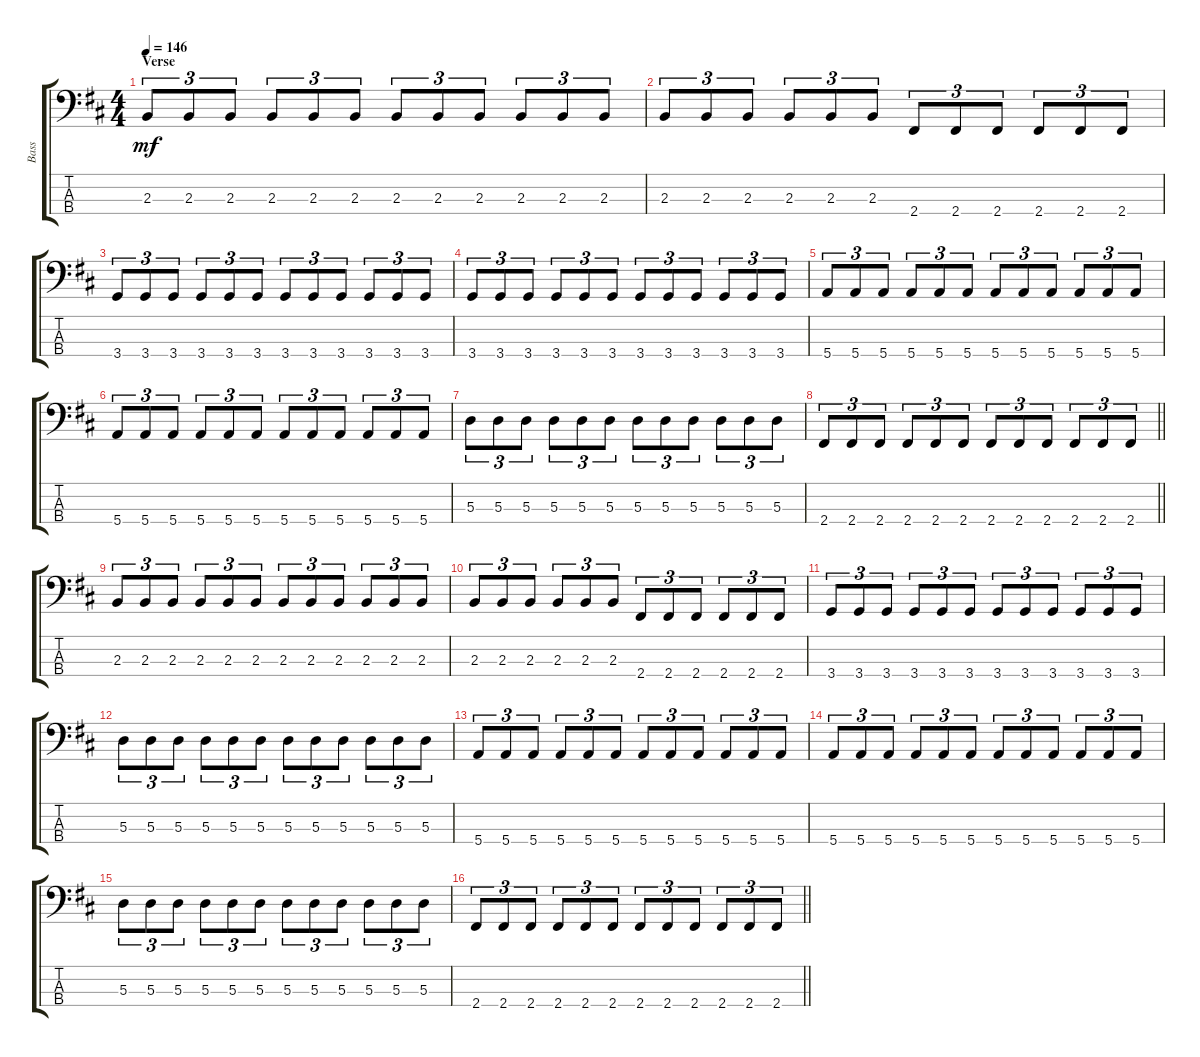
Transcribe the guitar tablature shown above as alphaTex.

\track ("Bass" "Bass") {instrument electricbassfinger}
\staff {score tabs}
\tuning (G2 D2 A1 E1) {hide}
\ts (4 4)
\section ("" "Verse")
\tempo 146
\clef f4
\ks bminor
2.3.8{tu (3 2) dy mf} 2.3.8{tu (3 2)} 2.3.8{tu (3 2)} 2.3.8{tu (3 2)} 2.3.8{tu (3 2)} 2.3.8{tu (3 2)} 2.3.8{tu (3 2)} 2.3.8{tu (3 2)} 2.3.8{tu (3 2)} 2.3.8{tu (3 2)} 2.3.8{tu (3 2)} 2.3.8{tu (3 2)} |
2.3.8{tu (3 2)} 2.3.8{tu (3 2)} 2.3.8{tu (3 2)} 2.3.8{tu (3 2)} 2.3.8{tu (3 2)} 2.3.8{tu (3 2)} 2.4.8{tu (3 2)} 2.4.8{tu (3 2)} 2.4.8{tu (3 2)} 2.4.8{tu (3 2)} 2.4.8{tu (3 2)} 2.4.8{tu (3 2)} |
3.4.8{tu (3 2)} 3.4.8{tu (3 2)} 3.4.8{tu (3 2)} 3.4.8{tu (3 2)} 3.4.8{tu (3 2)} 3.4.8{tu (3 2)} 3.4.8{tu (3 2)} 3.4.8{tu (3 2)} 3.4.8{tu (3 2)} 3.4.8{tu (3 2)} 3.4.8{tu (3 2)} 3.4.8{tu (3 2)} |
3.4.8{tu (3 2)} 3.4.8{tu (3 2)} 3.4.8{tu (3 2)} 3.4.8{tu (3 2)} 3.4.8{tu (3 2)} 3.4.8{tu (3 2)} 3.4.8{tu (3 2)} 3.4.8{tu (3 2)} 3.4.8{tu (3 2)} 3.4.8{tu (3 2)} 3.4.8{tu (3 2)} 3.4.8{tu (3 2)} |
5.4.8{tu (3 2)} 5.4.8{tu (3 2)} 5.4.8{tu (3 2)} 5.4.8{tu (3 2)} 5.4.8{tu (3 2)} 5.4.8{tu (3 2)} 5.4.8{tu (3 2)} 5.4.8{tu (3 2)} 5.4.8{tu (3 2)} 5.4.8{tu (3 2)} 5.4.8{tu (3 2)} 5.4.8{tu (3 2)} |
5.4.8{tu (3 2)} 5.4.8{tu (3 2)} 5.4.8{tu (3 2)} 5.4.8{tu (3 2)} 5.4.8{tu (3 2)} 5.4.8{tu (3 2)} 5.4.8{tu (3 2)} 5.4.8{tu (3 2)} 5.4.8{tu (3 2)} 5.4.8{tu (3 2)} 5.4.8{tu (3 2)} 5.4.8{tu (3 2)} |
5.3.8{tu (3 2)} 5.3.8{tu (3 2)} 5.3.8{tu (3 2)} 5.3.8{tu (3 2)} 5.3.8{tu (3 2)} 5.3.8{tu (3 2)} 5.3.8{tu (3 2)} 5.3.8{tu (3 2)} 5.3.8{tu (3 2)} 5.3.8{tu (3 2)} 5.3.8{tu (3 2)} 5.3.8{tu (3 2)} |
\barLineRight lightlight
2.4.8{tu (3 2)} 2.4.8{tu (3 2)} 2.4.8{tu (3 2)} 2.4.8{tu (3 2)} 2.4.8{tu (3 2)} 2.4.8{tu (3 2)} 2.4.8{tu (3 2)} 2.4.8{tu (3 2)} 2.4.8{tu (3 2)} 2.4.8{tu (3 2)} 2.4.8{tu (3 2)} 2.4.8{tu (3 2)} |
\section ("" "")
2.3.8{tu (3 2)} 2.3.8{tu (3 2)} 2.3.8{tu (3 2)} 2.3.8{tu (3 2)} 2.3.8{tu (3 2)} 2.3.8{tu (3 2)} 2.3.8{tu (3 2)} 2.3.8{tu (3 2)} 2.3.8{tu (3 2)} 2.3.8{tu (3 2)} 2.3.8{tu (3 2)} 2.3.8{tu (3 2)} |
2.3.8{tu (3 2)} 2.3.8{tu (3 2)} 2.3.8{tu (3 2)} 2.3.8{tu (3 2)} 2.3.8{tu (3 2)} 2.3.8{tu (3 2)} 2.4.8{tu (3 2)} 2.4.8{tu (3 2)} 2.4.8{tu (3 2)} 2.4.8{tu (3 2)} 2.4.8{tu (3 2)} 2.4.8{tu (3 2)} |
3.4.8{tu (3 2)} 3.4.8{tu (3 2)} 3.4.8{tu (3 2)} 3.4.8{tu (3 2)} 3.4.8{tu (3 2)} 3.4.8{tu (3 2)} 3.4.8{tu (3 2)} 3.4.8{tu (3 2)} 3.4.8{tu (3 2)} 3.4.8{tu (3 2)} 3.4.8{tu (3 2)} 3.4.8{tu (3 2)} |
5.3.8{tu (3 2)} 5.3.8{tu (3 2)} 5.3.8{tu (3 2)} 5.3.8{tu (3 2)} 5.3.8{tu (3 2)} 5.3.8{tu (3 2)} 5.3.8{tu (3 2)} 5.3.8{tu (3 2)} 5.3.8{tu (3 2)} 5.3.8{tu (3 2)} 5.3.8{tu (3 2)} 5.3.8{tu (3 2)} |
5.4.8{tu (3 2)} 5.4.8{tu (3 2)} 5.4.8{tu (3 2)} 5.4.8{tu (3 2)} 5.4.8{tu (3 2)} 5.4.8{tu (3 2)} 5.4.8{tu (3 2)} 5.4.8{tu (3 2)} 5.4.8{tu (3 2)} 5.4.8{tu (3 2)} 5.4.8{tu (3 2)} 5.4.8{tu (3 2)} |
5.4.8{tu (3 2)} 5.4.8{tu (3 2)} 5.4.8{tu (3 2)} 5.4.8{tu (3 2)} 5.4.8{tu (3 2)} 5.4.8{tu (3 2)} 5.4.8{tu (3 2)} 5.4.8{tu (3 2)} 5.4.8{tu (3 2)} 5.4.8{tu (3 2)} 5.4.8{tu (3 2)} 5.4.8{tu (3 2)} |
5.3.8{tu (3 2)} 5.3.8{tu (3 2)} 5.3.8{tu (3 2)} 5.3.8{tu (3 2)} 5.3.8{tu (3 2)} 5.3.8{tu (3 2)} 5.3.8{tu (3 2)} 5.3.8{tu (3 2)} 5.3.8{tu (3 2)} 5.3.8{tu (3 2)} 5.3.8{tu (3 2)} 5.3.8{tu (3 2)} |
\barLineRight lightlight
2.4.8{tu (3 2)} 2.4.8{tu (3 2)} 2.4.8{tu (3 2)} 2.4.8{tu (3 2)} 2.4.8{tu (3 2)} 2.4.8{tu (3 2)} 2.4.8{tu (3 2)} 2.4.8{tu (3 2)} 2.4.8{tu (3 2)} 2.4.8{tu (3 2)} 2.4.8{tu (3 2)} 2.4.8{tu (3 2)}
